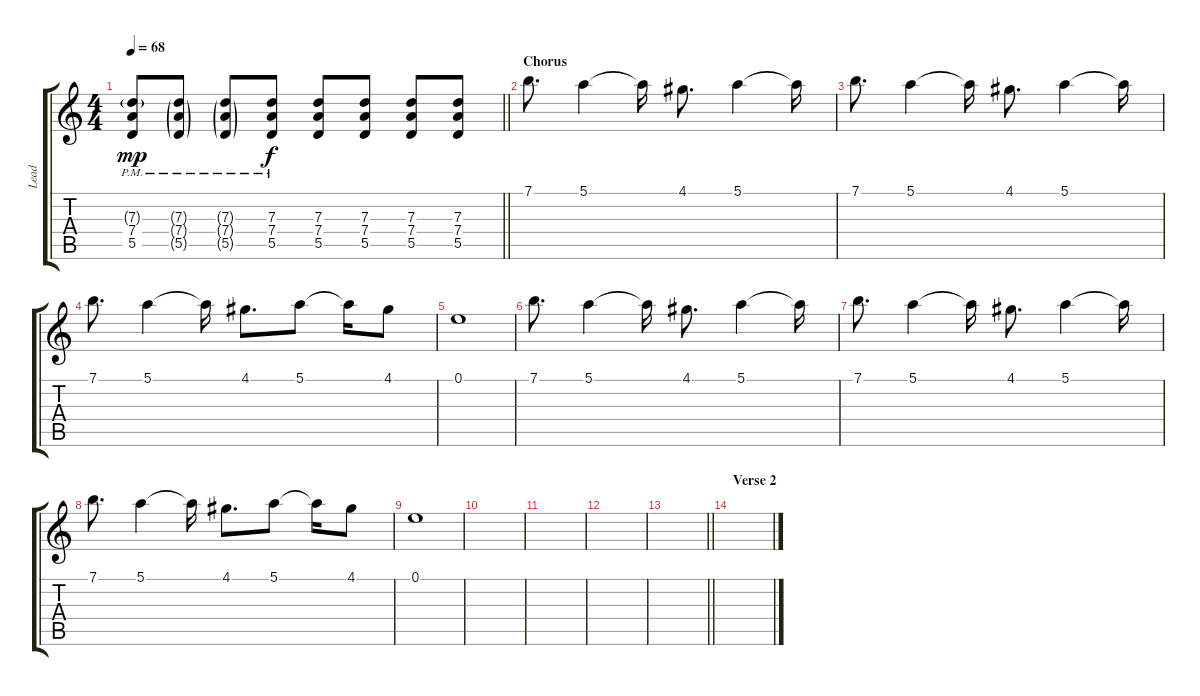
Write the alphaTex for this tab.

\track ("Lead" "Lead") {instrument overdrivenguitar}
\staff {score tabs}
\tuning (E4 B3 G3 D3 A2 E2) {hide}
\ts (4 4)
\tempo 68
\clef g2
\barLineRight lightlight
\ks c
(7.3{g pm} 7.4 5.5).8{dy mp} (7.3{g pm} 7.4{g} 5.5{g}).8 (7.3{g pm} 7.4{g} 5.5{g}).8 (7.3{pm} 7.4 5.5).8{dy f} (7.3 7.4 5.5).8 (7.3 7.4 5.5).8 (7.3 7.4 5.5).8 (7.3 7.4 5.5).8 |
\section ("" "Chorus")
7.1.8{d} 5.1.4 5.1{t}.16 4.1.8{d} 5.1.4 5.1{t}.16 |
7.1.8{d} 5.1.4 5.1{t}.16 4.1.8{d} 5.1.4 5.1{t}.16 |
7.1.8{d} 5.1.4 5.1{t}.16 4.1.8{d} 5.1.8 5.1{t}.16 4.1.8 |
0.1.1 |
7.1.8{d} 5.1.4 5.1{t}.16 4.1.8{d} 5.1.4 5.1{t}.16 |
7.1.8{d} 5.1.4 5.1{t}.16 4.1.8{d} 5.1.4 5.1{t}.16 |
7.1.8{d} 5.1.4 5.1{t}.16 4.1.8{d} 5.1.8 5.1{t}.16 4.1.8 |
0.1.1 |
|
|
|
\barLineRight lightlight
|
\section ("" "Verse 2")
